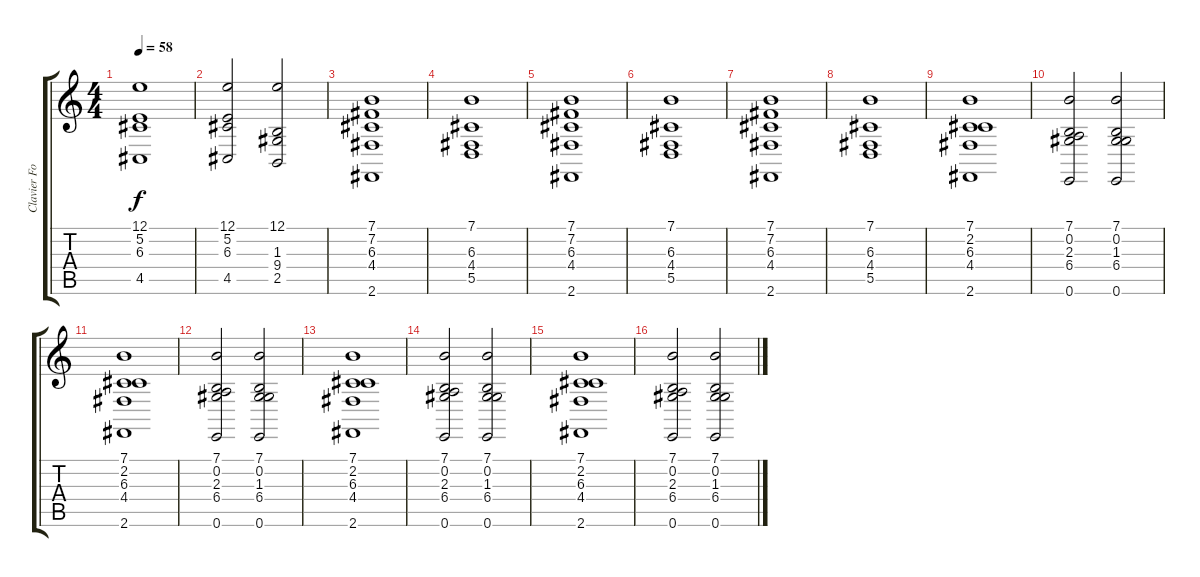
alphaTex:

\track ("Clavier Fond (Zander)" "Clavier Fo") {instrument stringensemble1}
\staff {score tabs}
\tuning (E4 B3 G3 D3 A2 E2) {hide}
\ts (4 4)
\tempo 58
\clef g2
\ks c
(12.1 5.2 6.3 4.5).1{dy f} |
(12.1 5.2 6.3 4.5).2 (12.1 1.3 9.4 2.5).2 |
(7.1 7.2 6.3 4.4 2.6).1 |
(7.1 6.3 4.4 5.5).1 |
(7.1 7.2 6.3 4.4 2.6).1 |
(7.1 6.3 4.4 5.5).1 |
(7.1 7.2 6.3 4.4 2.6).1 |
(7.1 6.3 4.4 5.5).1 |
(7.1 2.2 6.3 4.4 2.6).1 |
(7.1 0.2 2.3 6.4 0.6).2 (7.1 0.2 1.3 6.4 0.6).2 |
(7.1 2.2 6.3 4.4 2.6).1 |
(7.1 0.2 2.3 6.4 0.6).2 (7.1 0.2 1.3 6.4 0.6).2 |
(7.1 2.2 6.3 4.4 2.6).1 |
(7.1 0.2 2.3 6.4 0.6).2 (7.1 0.2 1.3 6.4 0.6).2 |
(7.1 2.2 6.3 4.4 2.6).1 |
(7.1 0.2 2.3 6.4 0.6).2 (7.1 0.2 1.3 6.4 0.6).2
